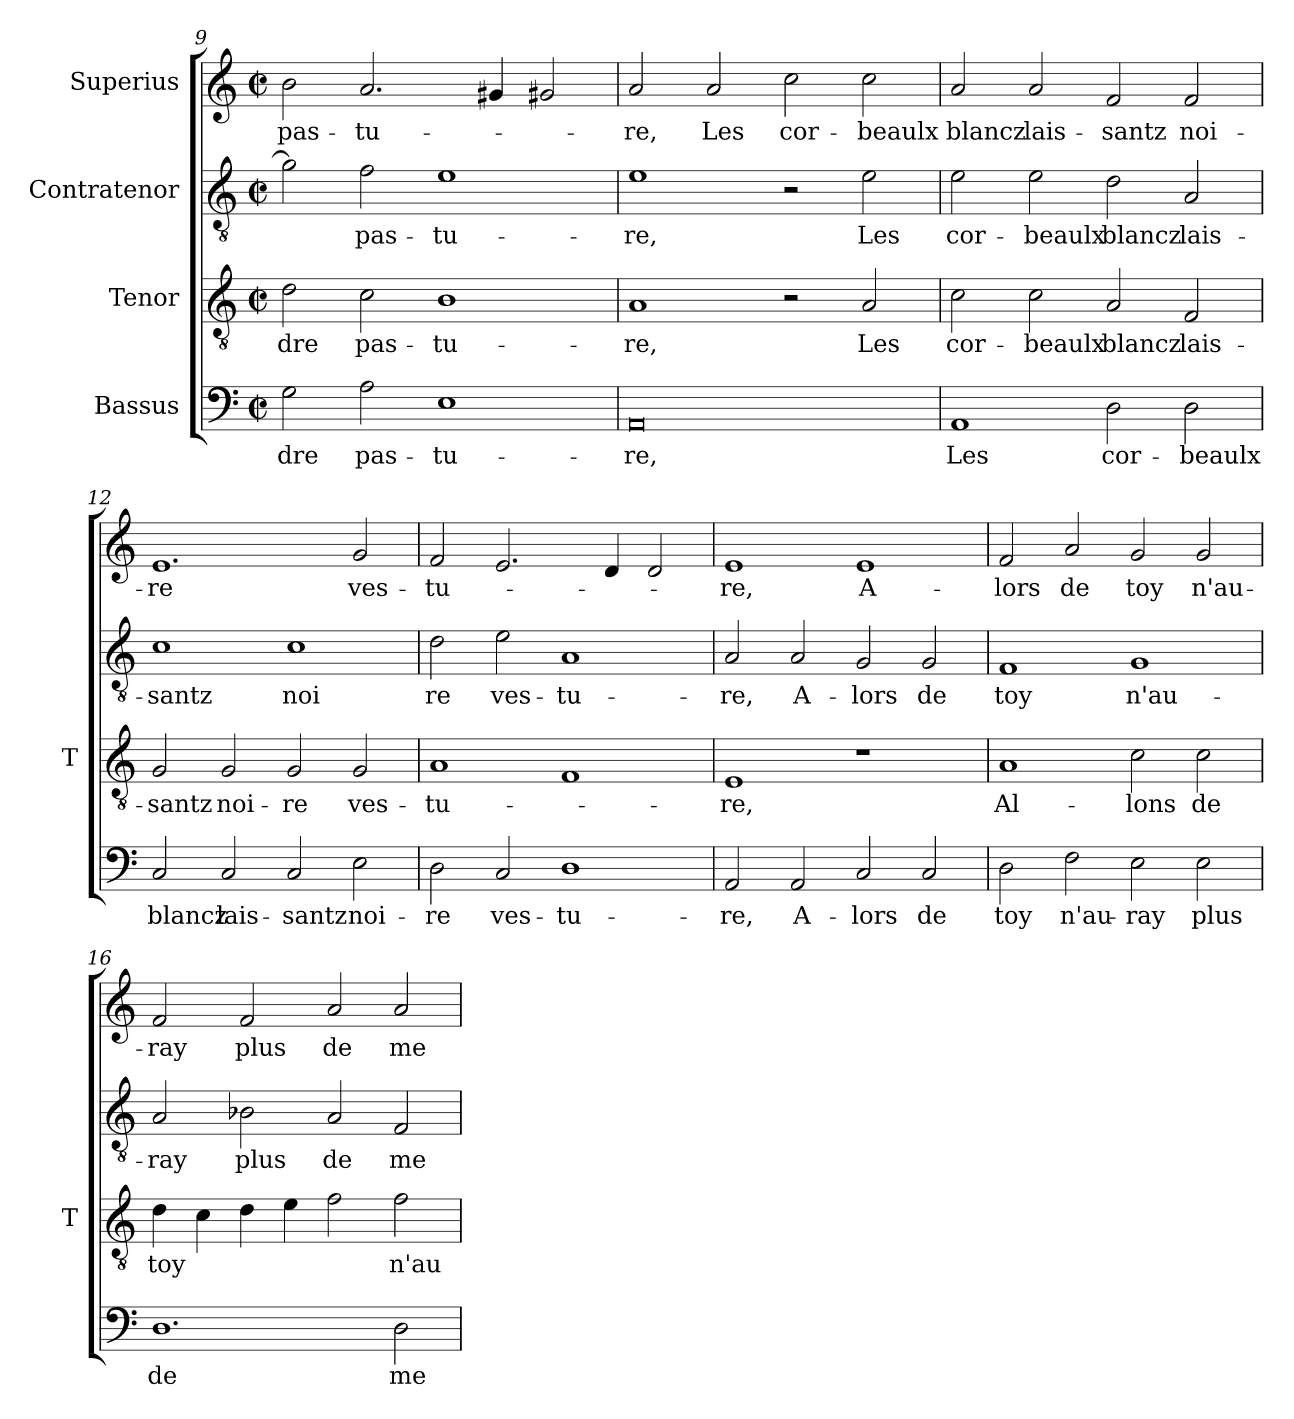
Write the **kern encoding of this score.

**kern	**text	**kern	**text	**kern	**text	**kern	**text
*part4	*part4	*part3	*part3	*part2	*part2	*part1	*part1
*staff4	*staff4	*staff3	*staff3	*staff2	*staff2	*staff1	*staff1
*I"Bassus	*	*I"Tenor	*	*I"Contratenor	*	*I"Superius	*
*	*	*I'T	*	*	*	*	*
*clefF4	*	*clefGv2	*	*clefGv2	*	*clefG2	*
*k[]	*	*k[]	*	*k[]	*	*k[]	*
*C:	*	*C:	*	*C:	*	*C:	*
*M2/2	*	*M2/2	*	*M2/2	*	*M2/2	*
*met(c|)	*	*met(c|)	*	*met(c|)	*	*met(c|)	*
=9	=9	=9	=9	=9	=9	=9	=9
2G	-dre	2d	-dre	2g]	.	2b	pas-
2A	pas-	2c	pas-	2f	pas-	2.a	tu-
1E	tu-	1B	tu-	1e	tu-	.	.
.	.	.	.	.	.	4g#X	.
.	.	.	.	.	.	2g#X	.
=10	=10	=10	=10	=10	=10	=10	=10
0AA	-re,	1A	-re,	1e	-re,	2a	-re,
.	.	.	.	.	.	2a	-Les
.	.	2r	.	2r	.	2cc	cor-
.	.	2A	-Les	2e	-Les	2cc	-beaulx
=11	=11	=11	=11	=11	=11	=11	=11
1AA	-Les	2c	cor-	2e	cor-	2a	-blancz
.	.	2c	-beaulx	2e	-beaulx	2a	lais-
2D	cor-	2A	-blancz	2d	-blancz	2f	-santz
2D	-beaulx	2F	lais-	2A	lais-	2f	noi-
=12	=12	=12	=12	=12	=12	=12	=12
2C	-blancz	2G	-santz	1c	-santz	1.e	-re
2C	lais-	2G	noi-	.	.	.	.
2C	-santz	2G	-re	1c	-noi	.	.
2E	noi-	2G	ves-	.	.	2g	ves-
=13	=13	=13	=13	=13	=13	=13	=13
2D	-re	1A	tu-	2d	-re	2f	tu-
2C	ves-	.	.	2e	ves-	2.e	.
1D	tu-	1F	.	1A	tu-	.	.
.	.	.	.	.	.	4d	.
.	.	.	.	.	.	2d	.
=14	=14	=14	=14	=14	=14	=14	=14
2AA	-re,	1E	-re,	2A	-re,	1e	-re,
2AA	A-	.	.	2A	A-	.	.
2C	-lors	1r	.	2G	-lors	1e	A-
2C	-de	.	.	2G	-de	.	.
!!LO:PB:g=z
=15	=15	=15	=15	=15	=15	=15	=15
2D	-toy	1A	Al-	1F	-toy	2f	-lors
2F	n'au-	.	.	.	.	2a	-de
2E	-ray	2c	-lons	1G	n'au-	2g	-toy
2E	-plus	2c	-de	.	.	2g	n'au-
=16	=16	=16	=16	=16	=16	=16	=16
1.D	-de	4d	-toy	2A	-ray	2f	-ray
.	.	4c	.	.	.	.	.
.	.	4d	.	2B-X	-plus	2f	-plus
.	.	4e	.	.	.	.	.
.	.	2f	.	2A	-de	2a	-de
2D	me-	2f	n'au-	2F	me-	2a	me-
=	=	=	=	=	=	=	=
*-	*-	*-	*-	*-	*-	*-	*-
